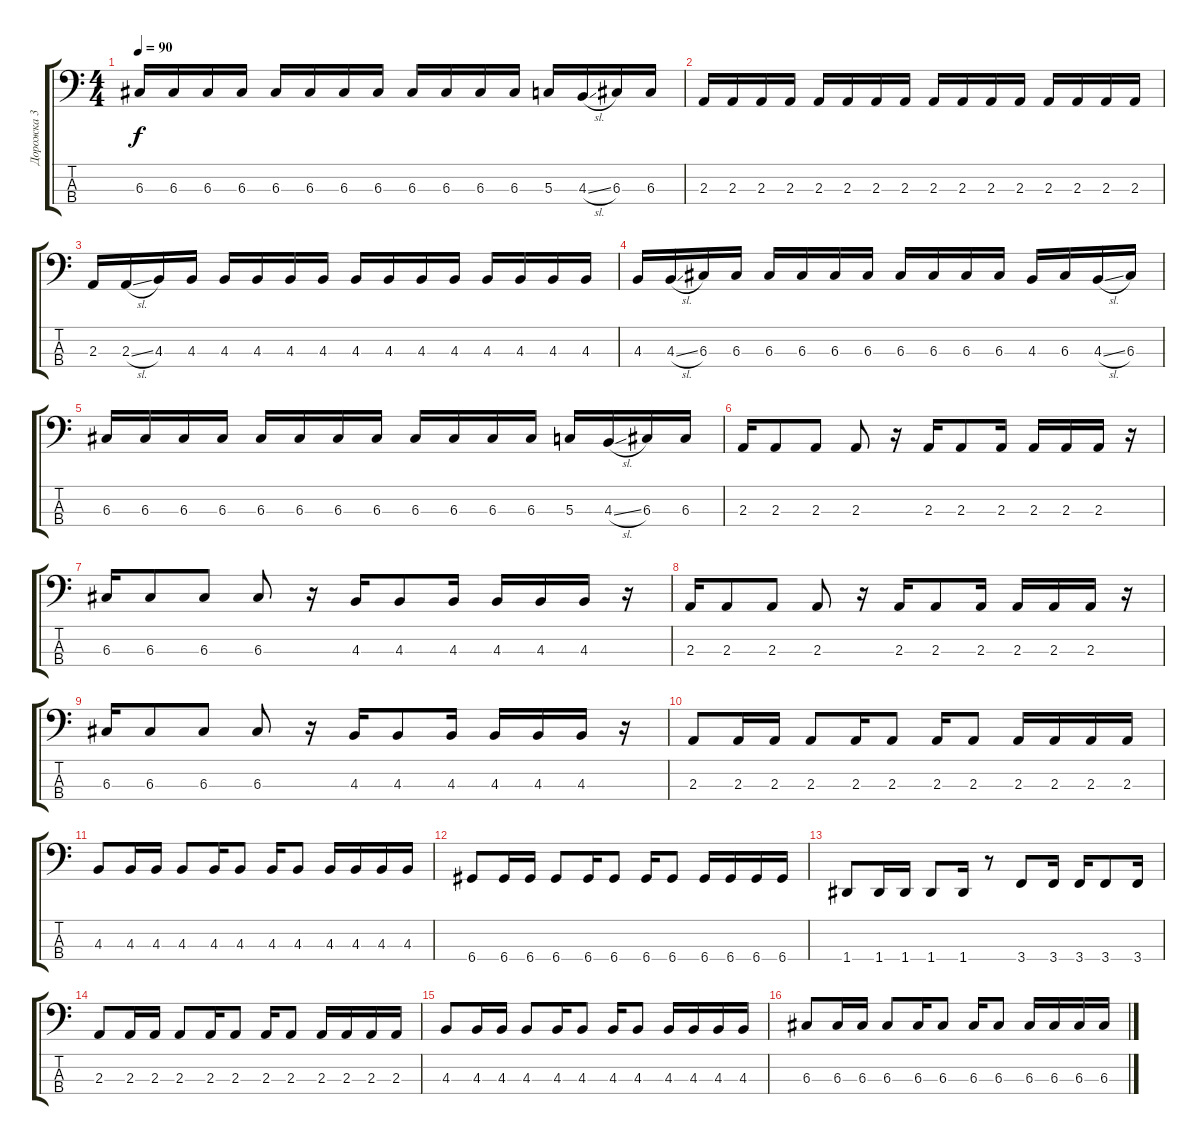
\track ("Дорожка 3" "Дорожка 3") {instrument electricbassfinger}
\staff {score tabs}
\tuning (F2 C2 G1 D1) {hide}
\ts (4 4)
\tempo 90
\clef f4
\ks c
6.3.16{dy f} 6.3.16 6.3.16 6.3.16 6.3.16 6.3.16 6.3.16 6.3.16 6.3.16 6.3.16 6.3.16 6.3.16 5.3.16 4.3{sl}.16 6.3.16 6.3.16 |
2.3.16 2.3.16 2.3.16 2.3.16 2.3.16 2.3.16 2.3.16 2.3.16 2.3.16 2.3.16 2.3.16 2.3.16 2.3.16 2.3.16 2.3.16 2.3.16 |
2.3.16 2.3{sl}.16 4.3.16 4.3.16 4.3.16 4.3.16 4.3.16 4.3.16 4.3.16 4.3.16 4.3.16 4.3.16 4.3.16 4.3.16 4.3.16 4.3.16 |
4.3.16 4.3{sl}.16 6.3.16 6.3.16 6.3.16 6.3.16 6.3.16 6.3.16 6.3.16 6.3.16 6.3.16 6.3.16 4.3.16 6.3.16 4.3{sl}.16 6.3.16 |
6.3.16 6.3.16 6.3.16 6.3.16 6.3.16 6.3.16 6.3.16 6.3.16 6.3.16 6.3.16 6.3.16 6.3.16 5.3.16 4.3{sl}.16 6.3.16 6.3.16 |
2.3.16 2.3.8 2.3.8 2.3.8 r.16 2.3.16 2.3.8 2.3.16 2.3.16 2.3.16 2.3.16 r.16 |
6.3.16 6.3.8 6.3.8 6.3.8 r.16 4.3.16 4.3.8 4.3.16 4.3.16 4.3.16 4.3.16 r.16 |
2.3.16 2.3.8 2.3.8 2.3.8 r.16 2.3.16 2.3.8 2.3.16 2.3.16 2.3.16 2.3.16 r.16 |
6.3.16 6.3.8 6.3.8 6.3.8 r.16 4.3.16 4.3.8 4.3.16 4.3.16 4.3.16 4.3.16 r.16 |
2.3.8 2.3.16 2.3.16 2.3.8 2.3.16 2.3.8 2.3.16 2.3.8 2.3.16 2.3.16 2.3.16 2.3.16 |
4.3.8 4.3.16 4.3.16 4.3.8 4.3.16 4.3.8 4.3.16 4.3.8 4.3.16 4.3.16 4.3.16 4.3.16 |
6.4.8 6.4.16 6.4.16 6.4.8 6.4.16 6.4.8 6.4.16 6.4.8 6.4.16 6.4.16 6.4.16 6.4.16 |
1.4.8 1.4.16 1.4.16 1.4.8 1.4.16 r.8 3.4.8 3.4.16 3.4.16 3.4.8 3.4.16 |
2.3.8 2.3.16 2.3.16 2.3.8 2.3.16 2.3.8 2.3.16 2.3.8 2.3.16 2.3.16 2.3.16 2.3.16 |
4.3.8 4.3.16 4.3.16 4.3.8 4.3.16 4.3.8 4.3.16 4.3.8 4.3.16 4.3.16 4.3.16 4.3.16 |
6.3.8 6.3.16 6.3.16 6.3.8 6.3.16 6.3.8 6.3.16 6.3.8 6.3.16 6.3.16 6.3.16 6.3.16
